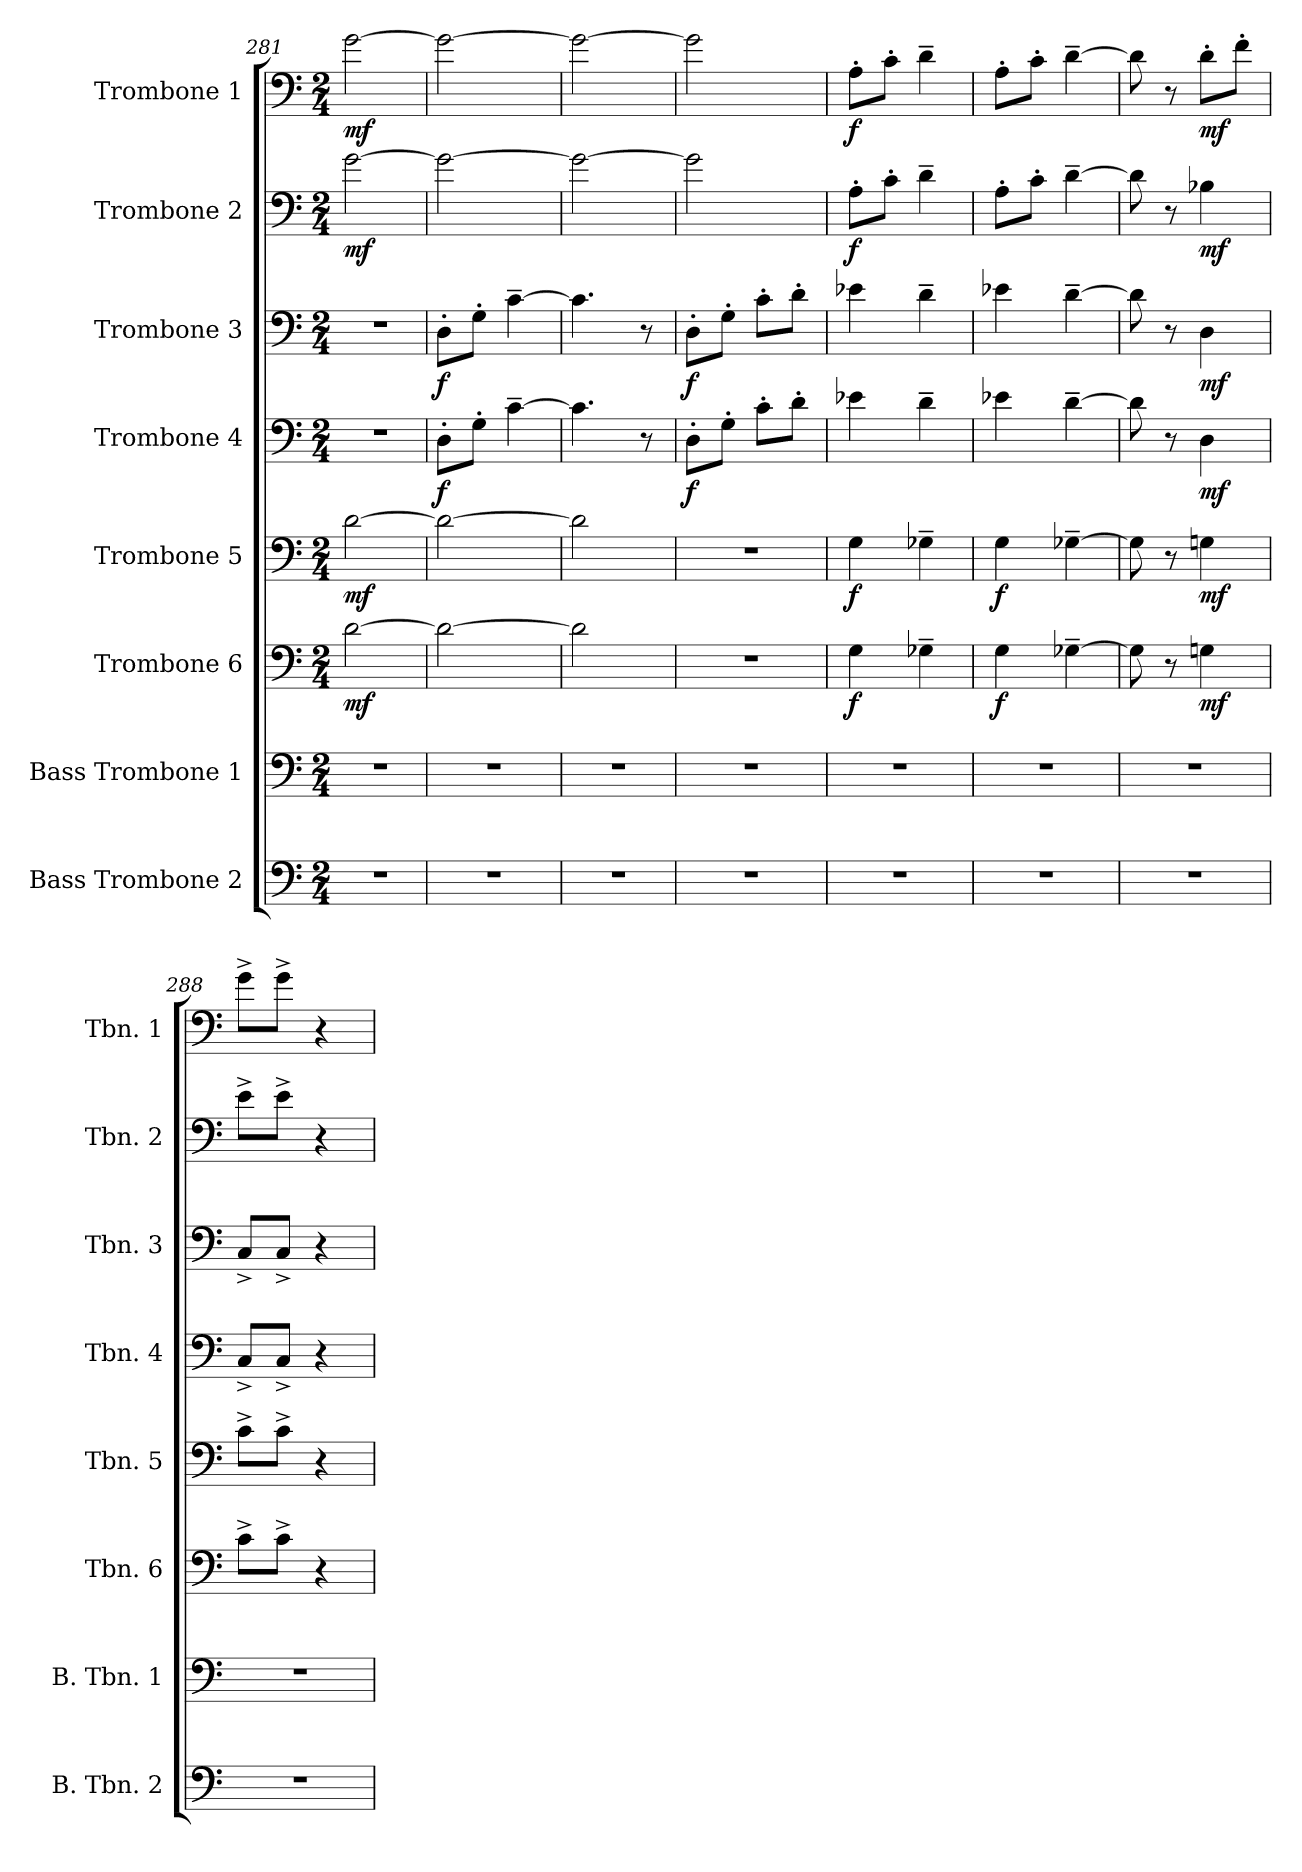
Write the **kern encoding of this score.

**kern	**kern	**kern	**dynam	**kern	**dynam	**kern	**dynam	**kern	**dynam	**kern	**dynam	**kern	**dynam
*part8	*part7	*part6	*part6	*part5	*part5	*part4	*part4	*part3	*part3	*part2	*part2	*part1	*part1
*staff8	*staff7	*staff6	*staff6	*staff5	*staff5	*staff4	*staff4	*staff3	*staff3	*staff2	*staff2	*staff1	*staff1
*I"Bass Trombone 2	*I"Bass Trombone 1	*I"Trombone 6	*	*I"Trombone 5	*	*I"Trombone 4	*	*I"Trombone 3	*	*I"Trombone 2	*	*I"Trombone 1	*
*I'B. Tbn. 2	*I'B. Tbn. 1	*I'Tbn. 6	*	*I'Tbn. 5	*	*I'Tbn. 4	*	*I'Tbn. 3	*	*I'Tbn. 2	*	*I'Tbn. 1	*
*clefF4	*clefF4	*clefF4	*	*clefF4	*	*clefF4	*	*clefF4	*	*clefF4	*	*clefF4	*
*k[]	*k[]	*k[]	*	*k[]	*	*k[]	*	*k[]	*	*k[]	*	*k[]	*
*M2/4	*M2/4	*M2/4	*	*M2/4	*	*M2/4	*	*M2/4	*	*M2/4	*	*M2/4	*
=281	=281	=281	=281	=281	=281	=281	=281	=281	=281	=281	=281	=281	=281
!	!	!	!LO:DY:b	!	!LO:DY:b	!	!	!	!	!	!LO:DY:b	!	!LO:DY:b
2r	2r	[2d\	mf	[2d\	mf	2r	.	2r	.	[2g\	mf	[2g\	mf
=282	=282	=282	=282	=282	=282	=282	=282	=282	=282	=282	=282	=282	=282
!	!	!	!	!	!	!	!LO:DY:b	!	!LO:DY:b	!	!	!	!
2r	2r	2d\_	.	2d\_	.	8D'\L	f	8D'\L	f	2g\_	.	2g\_	.
.	.	.	.	.	.	8G'\J	.	8G'\J	.	.	.	.	.
.	.	.	.	.	.	[4c~\	.	[4c~\	.	.	.	.	.
=283	=283	=283	=283	=283	=283	=283	=283	=283	=283	=283	=283	=283	=283
2r	2r	2d\]	.	2d\]	.	4.c\]	.	4.c\]	.	2g\_	.	2g\_	.
.	.	.	.	.	.	8r	.	8r	.	.	.	.	.
=284	=284	=284	=284	=284	=284	=284	=284	=284	=284	=284	=284	=284	=284
!	!	!	!	!	!	!	!LO:DY:b	!	!LO:DY:b	!	!	!	!
2r	2r	2r	.	2r	.	8D'\L	f	8D'\L	f	2g\]	.	2g\]	.
.	.	.	.	.	.	8G'\J	.	8G'\J	.	.	.	.	.
.	.	.	.	.	.	8c'\L	.	8c'\L	.	.	.	.	.
.	.	.	.	.	.	8d'\J	.	8d'\J	.	.	.	.	.
=285	=285	=285	=285	=285	=285	=285	=285	=285	=285	=285	=285	=285	=285
!	!	!	!LO:DY:b	!	!LO:DY:b	!	!	!	!	!	!LO:DY:b	!	!LO:DY:b
2r	2r	4G\	f	4G\	f	4e-X\	.	4e-X\	.	8A'\L	f	8A'\L	f
.	.	.	.	.	.	.	.	.	.	8c'\J	.	8c'\J	.
.	.	4G-X~\	.	4G-X~\	.	4d~\	.	4d~\	.	4d~\	.	4d~\	.
=286	=286	=286	=286	=286	=286	=286	=286	=286	=286	=286	=286	=286	=286
!	!	!	!LO:DY:b	!	!LO:DY:b	!	!	!	!	!	!	!	!
2r	2r	4G\	f	4G\	f	4e-X\	.	4e-X\	.	8A'\L	.	8A'\L	.
.	.	.	.	.	.	.	.	.	.	8c'\J	.	8c'\J	.
.	.	[4G-X~\	.	[4G-X~\	.	[4d~\	.	[4d~\	.	[4d~\	.	[4d~\	.
!!LO:PB:g=z
=287	=287	=287	=287	=287	=287	=287	=287	=287	=287	=287	=287	=287	=287
2r	2r	8G-\]	.	8G-\]	.	8d\]	.	8d\]	.	8d\]	.	8d\]	.
.	.	8r	.	8r	.	8r	.	8r	.	8r	.	8r	.
!	!	!	!LO:DY:b	!	!LO:DY:b	!	!LO:DY:b	!	!LO:DY:b	!	!LO:DY:b	!	!LO:DY:b
.	.	4Gn\	mf	4Gn\	mf	4D\	mf	4D\	mf	4B-X\	mf	8d'\L	mf
.	.	.	.	.	.	.	.	.	.	.	.	8f'\J	.
=288	=288	=288	=288	=288	=288	=288	=288	=288	=288	=288	=288	=288	=288
2r	2r	8c^\L	.	8c^\L	.	8C^/L	.	8C^/L	.	8e^\L	.	8g^\L	.
.	.	8c^\J	.	8c^\J	.	8C^/J	.	8C^/J	.	8e^\J	.	8g^\J	.
.	.	4r	.	4r	.	4r	.	4r	.	4r	.	4r	.
=	=	=	=	=	=	=	=	=	=	=	=	=	=
*-	*-	*-	*-	*-	*-	*-	*-	*-	*-	*-	*-	*-	*-
